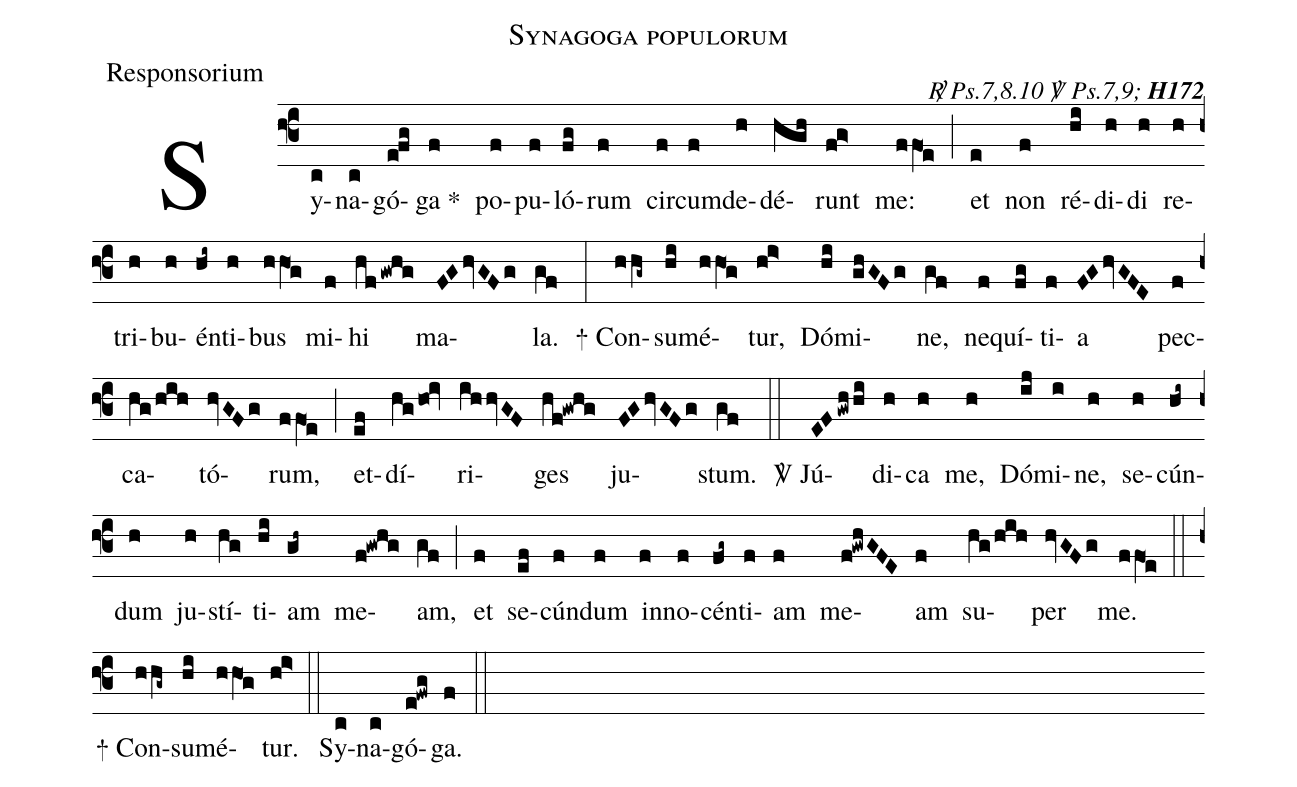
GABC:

name:Synagoga populorum;
office-part:Responsorium;
commentary:{\itshape\mdseries \Rbar\ Ps.7,8.10 \Vbar\ Ps.7,9;\/} {\bfseries H172};
%%
(f3) Sy(c)na(c)gó(e!fg)ga <sp>*</sp>(f) po(f)pu(f)ló(fg)rum(f) cir(f)cum(f)de(h)dé(hgh)runt(f!g>) me:(ffO1e) (;)
et(e) non(f) ré(hi)di(h)di(h) re(h)tri(h)bu(h)én(hi~)ti(h)bus(hhO1g) mi(f)hi(hf/gwhg) ma(FGhvGFg)la.(gf) (:)
<sp>+</sp> Con(hhg~)su(hi)mé(hhO1g)tur,(h!i>) Dó(hi)mi(ghGFg)ne,(gf) ne(f)quí(fg)ti(f)a(FGhvGFE) pec(f)ca(hg/hih)tó(hvGFg)rum,(ffO1e) (;)
et(ef)dí(hgho0!iv)ri(ihhvGF)ges(hf!gwhg) ju(FGhvGFg)stum.(gf) (::)
<sp>V/</sp> Jú(EFgwhhi)di(h)ca(h) me,(h) Dó(ij)mi(i)ne,(h) se(h)cún(hi~)dum(h) ju(h)stí(hg)ti(hi)am(gh~) me(f!gwhg)am,(gf) (;) et(f) se(ef)cún(f)dum(f) in(f)no(f)cén(fg~)ti(f)am(f) me(f!gwhGFE)am(f) su(hg/hih)per(hvGFg) me.(ffO1e) (::)
<sp>+</sp> Con(hhg~)su(hi)mé(hhO1g)tur.(h!i>) (::)
Sy(c)na(c)gó(e!fwg)ga.(f)  (::)
